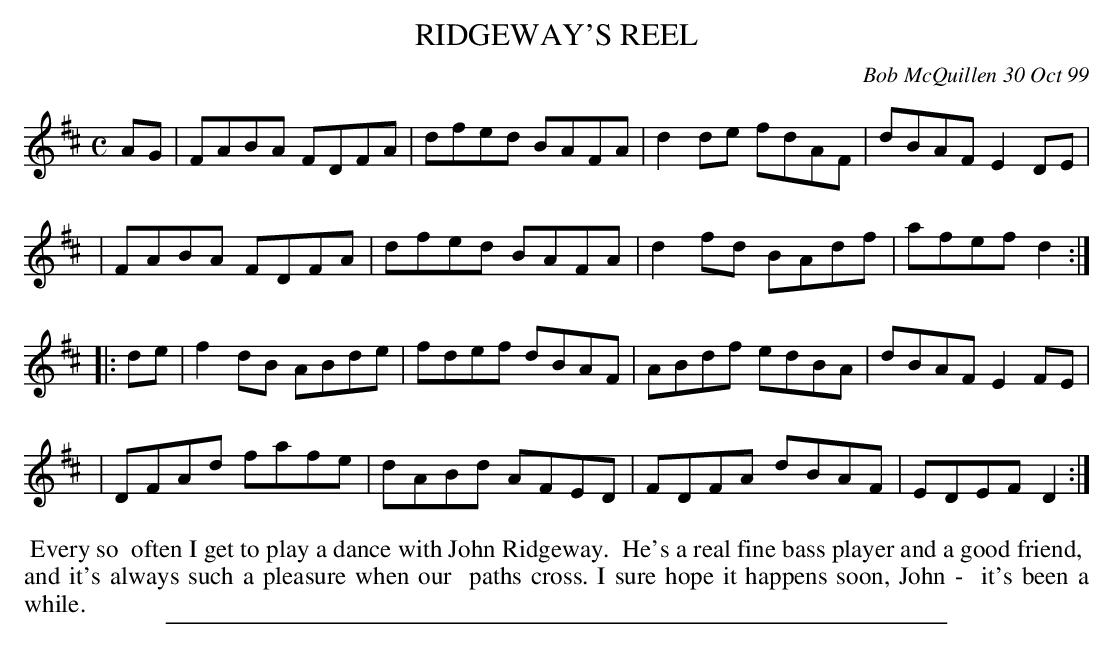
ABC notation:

X:1
T: RIDGEWAY'S REEL
C: Bob McQuillen 30 Oct 99
M: C
L: 1/8
K: D
AG \
| FABA FDFA | dfed BAFA | d2de fdAF | dBAF E2DE |
| FABA FDFA | dfed BAFA | d2fd BAdf | afef d2 :|
|: de \
| f2dB ABde | fdef dBAF | ABdf edBA | dBAF E2FE |
| DFAd fafe | dABd AFED | FDFA dBAF | EDEF D2 :|
